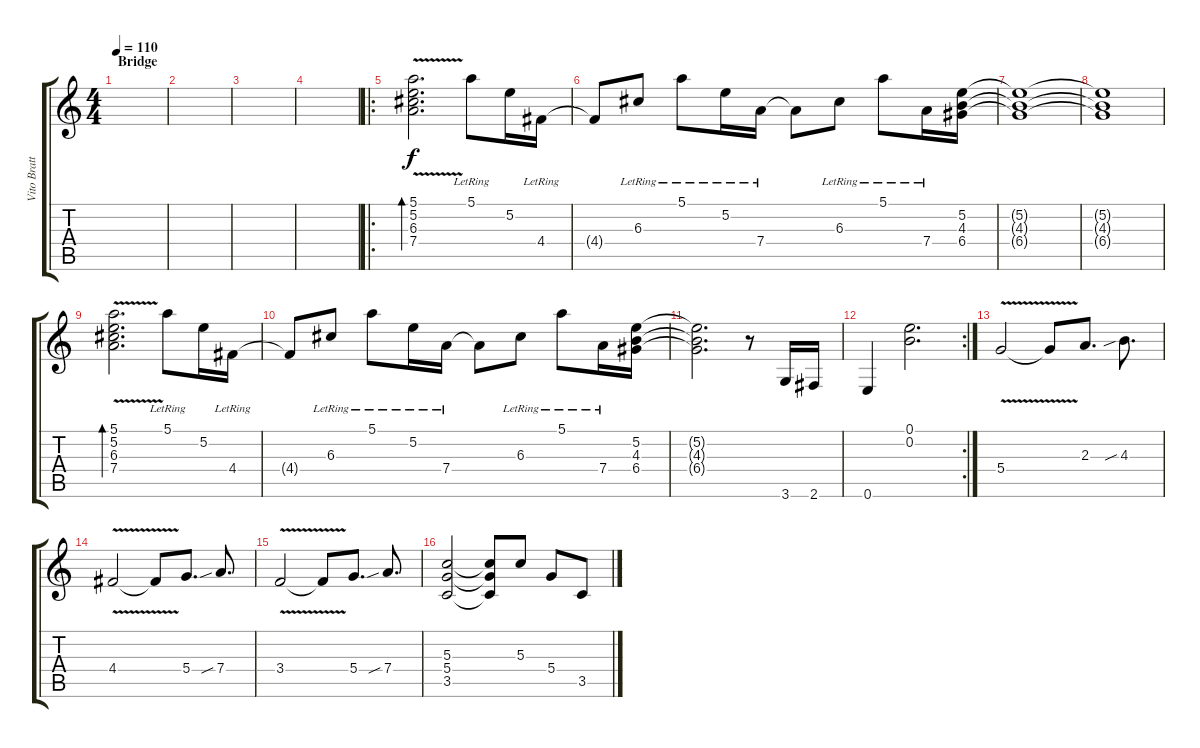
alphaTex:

\track ("Vito Bratta Lead" "Vito Bratt") {instrument distortionguitar}
\staff {score tabs}
\tuning (E4 B3 G3 D3 A2 E2) {hide}
\ts (4 4)
\section ("" "Bridge")
\tempo 110
\clef g2
\ks c
|
|
|
|
\ro
(5.1{v} 5.2 6.3 7.4).2{d bd 240} 5.1{lr}.8 5.2.16 4.4{lr}.16 |
4.4{t}.8 6.3{lr}.8 5.1{lr}.8 5.2{lr}.16 7.4{lr}.16 7.4{t}.8 6.3{lr}.8 5.1{lr}.8 7.4{lr}.16 (5.2 4.3 6.4).16 |
(5.2{t} 4.3{t} 6.4{t}).1 |
(5.2{t} 4.3{t} 6.4{t}).1 |
(5.1{v} 5.2 6.3 7.4).2{d bd 240} 5.1{lr}.8 5.2.16 4.4{lr}.16 |
4.4{t}.8 6.3{lr}.8 5.1{lr}.8 5.2{lr}.16 7.4{lr}.16 7.4{t}.8 6.3{lr}.8 5.1{lr}.8 7.4{lr}.16 (5.2 4.3 6.4).16 |
(5.2{t} 4.3{t} 6.4{t}).2{d} r.8 3.6.16 2.6.16 |
\rc 2
0.6.4 (0.1 0.2).2{d} |
5.4{v}.2 5.4{t}.8 2.3.8{d} 4.3{sib}.8{d} |
4.4{v}.2 4.4{t}.8 5.4.8{d} 7.4{sib}.8{d} |
3.4{v}.2 3.4{t}.8 5.4.8{d} 7.4{sib}.8{d} |
(5.3 5.4 3.5).2 (5.3{t} 5.4{t} 3.5{t}).8 5.3.8 5.4.8 3.5.8
